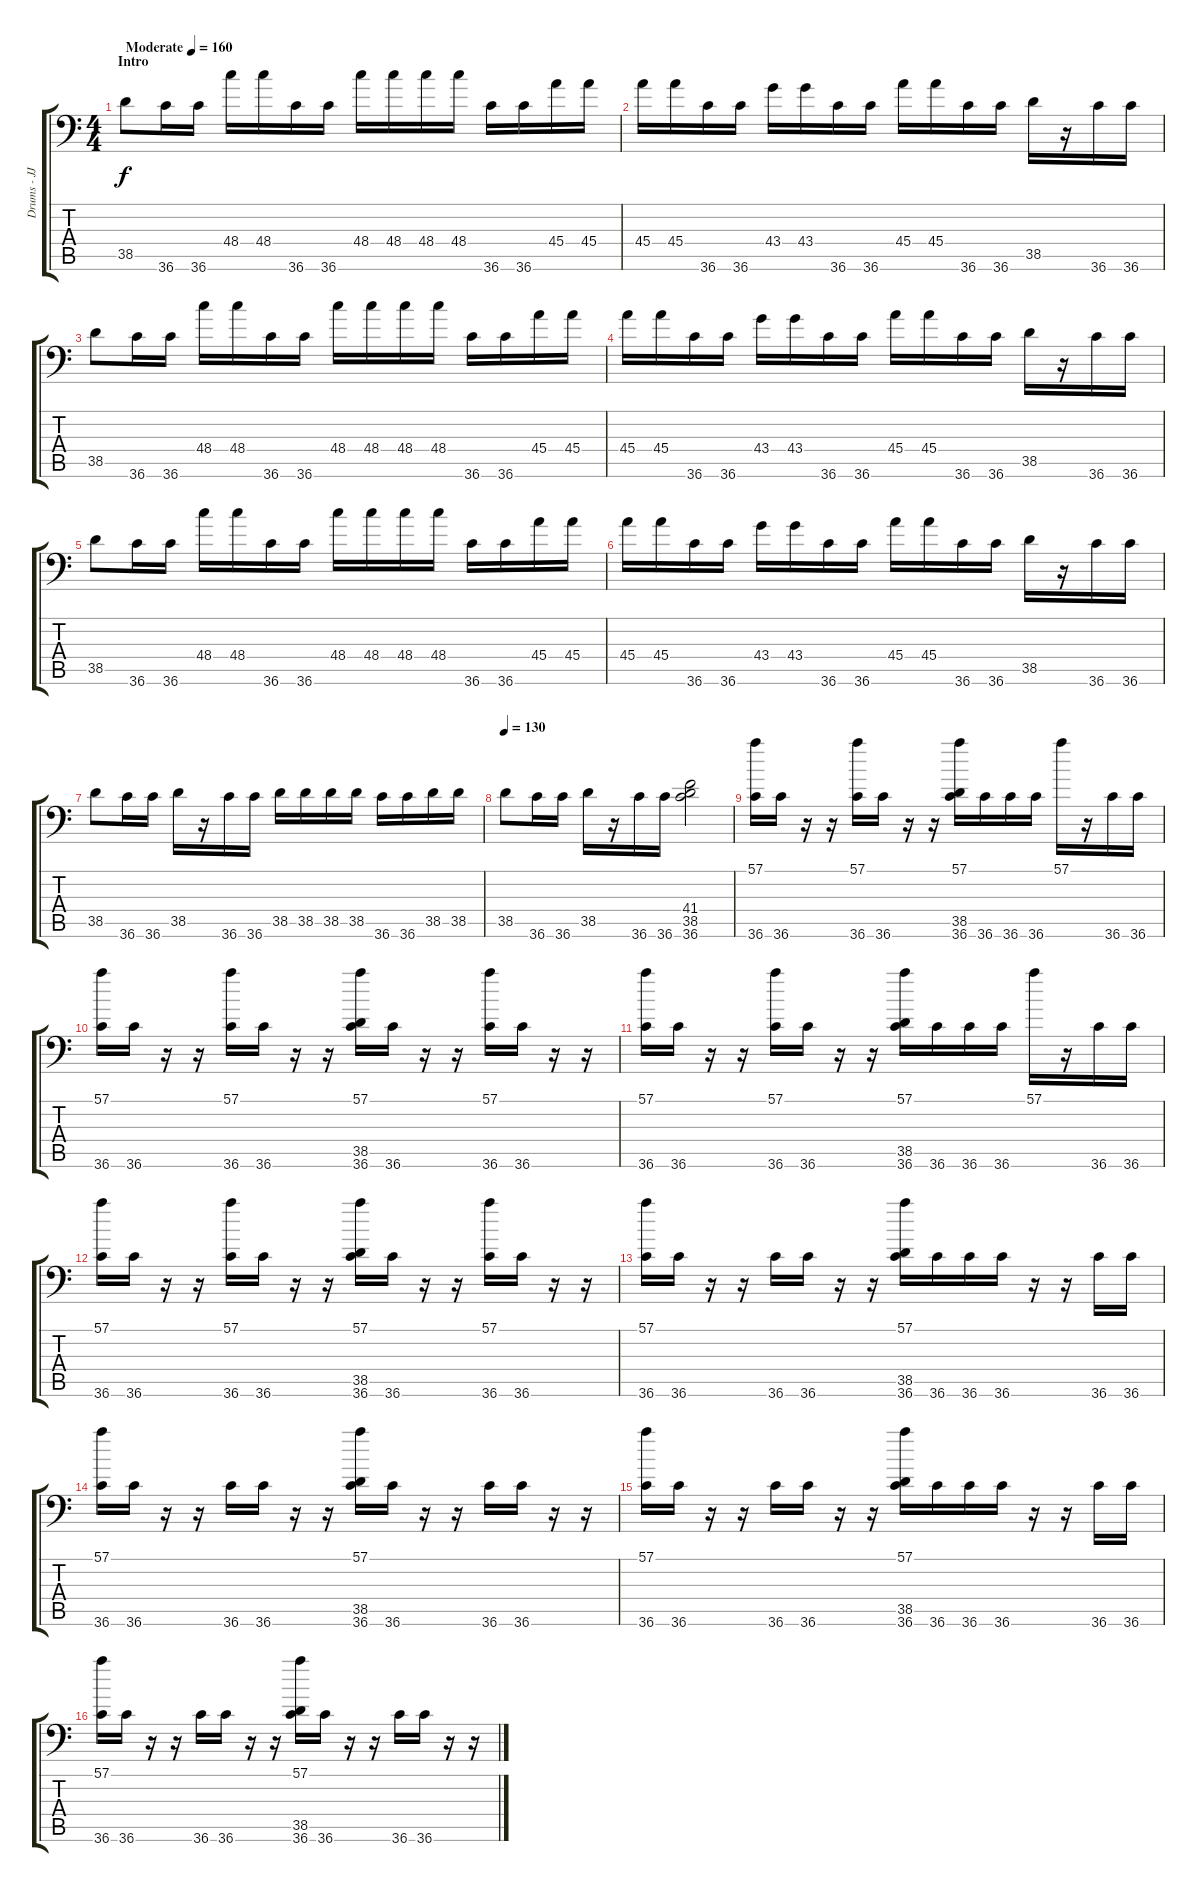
\track ("Drums - JJ" "Drums - JJ") {instrument acousticgrandpiano}
\staff {score tabs}
\tuning (C-1 C-1 C-1 C-1 C-1 C-1) {hide}
\ts (4 4)
\section ("" "Intro")
\tempo (160 "Moderate")
\clef f4
\ks c
38.5.8{dy f instrument acousticgrandpiano} 36.6.16 36.6.16 48.4.16 48.4.16 36.6.16 36.6.16 48.4.16 48.4.16 48.4.16 48.4.16 36.6.16 36.6.16 45.4.16 45.4.16 |
45.4.16 45.4.16 36.6.16 36.6.16 43.4.16 43.4.16 36.6.16 36.6.16 45.4.16 45.4.16 36.6.16 36.6.16 38.5.16 r.16 36.6.16 36.6.16 |
38.5.8 36.6.16 36.6.16 48.4.16 48.4.16 36.6.16 36.6.16 48.4.16 48.4.16 48.4.16 48.4.16 36.6.16 36.6.16 45.4.16 45.4.16 |
45.4.16 45.4.16 36.6.16 36.6.16 43.4.16 43.4.16 36.6.16 36.6.16 45.4.16 45.4.16 36.6.16 36.6.16 38.5.16 r.16 36.6.16 36.6.16 |
38.5.8 36.6.16 36.6.16 48.4.16 48.4.16 36.6.16 36.6.16 48.4.16 48.4.16 48.4.16 48.4.16 36.6.16 36.6.16 45.4.16 45.4.16 |
45.4.16 45.4.16 36.6.16 36.6.16 43.4.16 43.4.16 36.6.16 36.6.16 45.4.16 45.4.16 36.6.16 36.6.16 38.5.16 r.16 36.6.16 36.6.16 |
38.5.8 36.6.16 36.6.16 38.5.16 r.16 36.6.16 36.6.16 38.5.16 38.5.16 38.5.16 38.5.16 36.6.16 36.6.16 38.5.16 38.5.16 |
\tempo 130
38.5.8 36.6.16 36.6.16 38.5.16 r.16 36.6.16 36.6.16 (41.4 38.5 36.6).2 |
(57.1 36.6).16 36.6.16 r.16 r.16 (57.1 36.6).16 36.6.16 r.16 r.16 (57.1 38.5 36.6).16 36.6.16 36.6.16 36.6.16 57.1.16 r.16 36.6.16 36.6.16 |
(57.1 36.6).16 36.6.16 r.16 r.16 (57.1 36.6).16 36.6.16 r.16 r.16 (57.1 38.5 36.6).16 36.6.16 r.16 r.16 (57.1 36.6).16 36.6.16 r.16 r.16 |
(57.1 36.6).16 36.6.16 r.16 r.16 (57.1 36.6).16 36.6.16 r.16 r.16 (57.1 38.5 36.6).16 36.6.16 36.6.16 36.6.16 57.1.16 r.16 36.6.16 36.6.16 |
(57.1 36.6).16 36.6.16 r.16 r.16 (57.1 36.6).16 36.6.16 r.16 r.16 (57.1 38.5 36.6).16 36.6.16 r.16 r.16 (57.1 36.6).16 36.6.16 r.16 r.16 |
(57.1 36.6).16 36.6.16 r.16 r.16 36.6.16 36.6.16 r.16 r.16 (57.1 38.5 36.6).16 36.6.16 36.6.16 36.6.16 r.16 r.16 36.6.16 36.6.16 |
(57.1 36.6).16 36.6.16 r.16 r.16 36.6.16 36.6.16 r.16 r.16 (57.1 38.5 36.6).16 36.6.16 r.16 r.16 36.6.16 36.6.16 r.16 r.16 |
(57.1 36.6).16 36.6.16 r.16 r.16 36.6.16 36.6.16 r.16 r.16 (57.1 38.5 36.6).16 36.6.16 36.6.16 36.6.16 r.16 r.16 36.6.16 36.6.16 |
(57.1 36.6).16 36.6.16 r.16 r.16 36.6.16 36.6.16 r.16 r.16 (57.1 38.5 36.6).16 36.6.16 r.16 r.16 36.6.16 36.6.16 r.16 r.16
